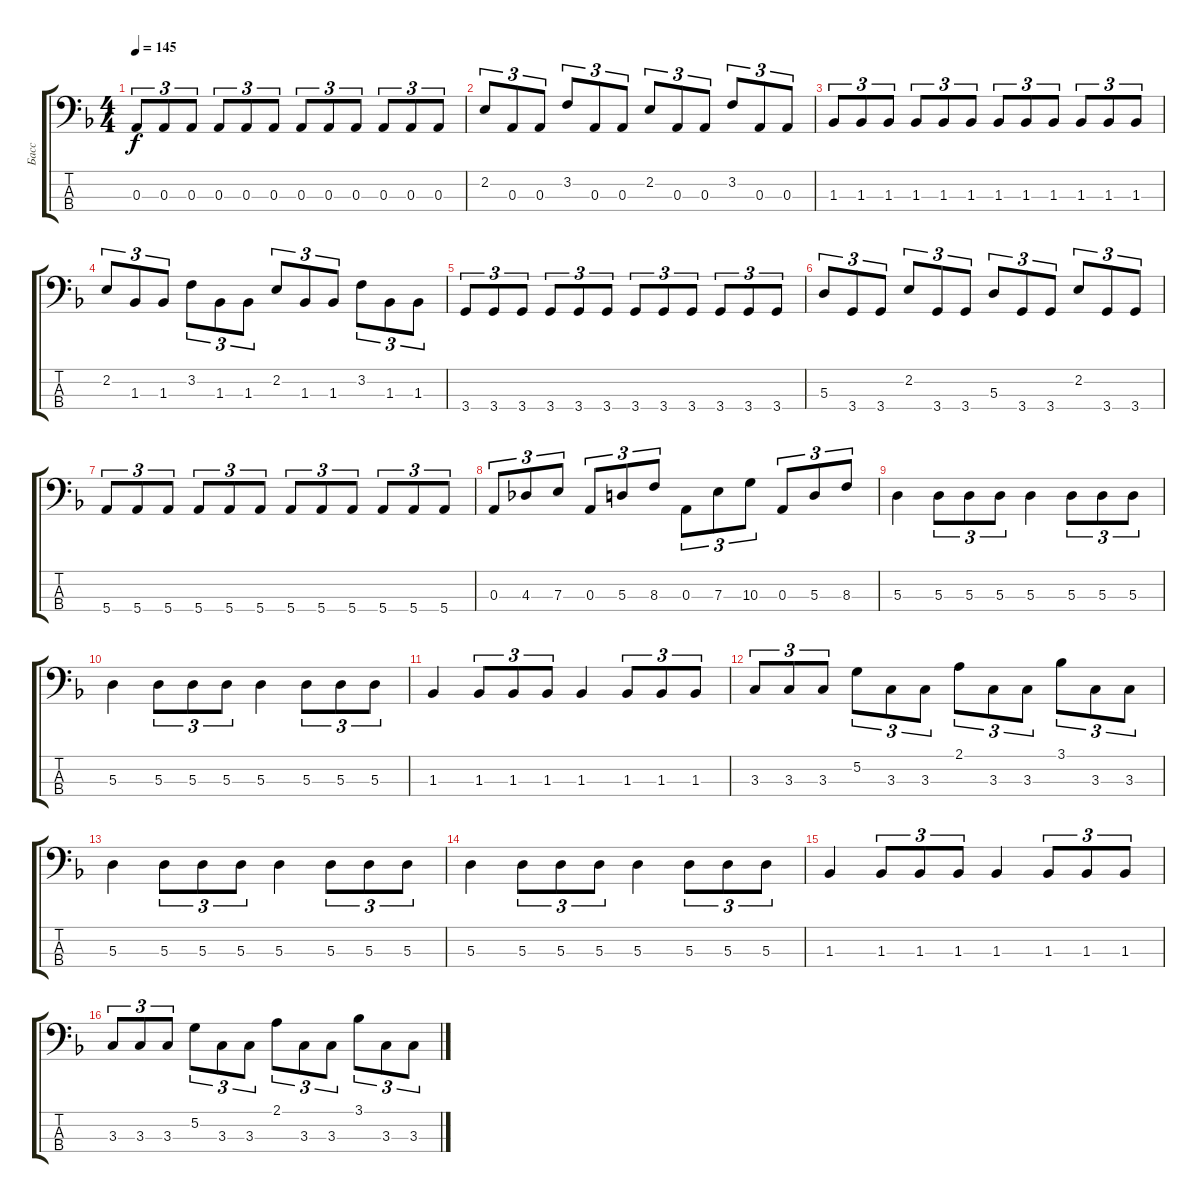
\track ("Басс" "Басс") {instrument electricbassfinger}
\staff {score tabs}
\tuning (G2 D2 A1 E1) {hide}
\ts (4 4)
\tempo 145
\clef f4
\ks dminor
0.3.8{tu (3 2) dy f} 0.3.8{tu (3 2)} 0.3.8{tu (3 2)} 0.3.8{tu (3 2)} 0.3.8{tu (3 2)} 0.3.8{tu (3 2)} 0.3.8{tu (3 2)} 0.3.8{tu (3 2)} 0.3.8{tu (3 2)} 0.3.8{tu (3 2)} 0.3.8{tu (3 2)} 0.3.8{tu (3 2)} |
2.2.8{tu (3 2)} 0.3.8{tu (3 2)} 0.3.8{tu (3 2)} 3.2.8{tu (3 2)} 0.3.8{tu (3 2)} 0.3.8{tu (3 2)} 2.2.8{tu (3 2)} 0.3.8{tu (3 2)} 0.3.8{tu (3 2)} 3.2.8{tu (3 2)} 0.3.8{tu (3 2)} 0.3.8{tu (3 2)} |
1.3.8{tu (3 2)} 1.3.8{tu (3 2)} 1.3.8{tu (3 2)} 1.3.8{tu (3 2)} 1.3.8{tu (3 2)} 1.3.8{tu (3 2)} 1.3.8{tu (3 2)} 1.3.8{tu (3 2)} 1.3.8{tu (3 2)} 1.3.8{tu (3 2)} 1.3.8{tu (3 2)} 1.3.8{tu (3 2)} |
2.2.8{tu (3 2)} 1.3.8{tu (3 2)} 1.3.8{tu (3 2)} 3.2.8{tu (3 2)} 1.3.8{tu (3 2)} 1.3.8{tu (3 2)} 2.2.8{tu (3 2)} 1.3.8{tu (3 2)} 1.3.8{tu (3 2)} 3.2.8{tu (3 2)} 1.3.8{tu (3 2)} 1.3.8{tu (3 2)} |
3.4.8{tu (3 2)} 3.4.8{tu (3 2)} 3.4.8{tu (3 2)} 3.4.8{tu (3 2)} 3.4.8{tu (3 2)} 3.4.8{tu (3 2)} 3.4.8{tu (3 2)} 3.4.8{tu (3 2)} 3.4.8{tu (3 2)} 3.4.8{tu (3 2)} 3.4.8{tu (3 2)} 3.4.8{tu (3 2)} |
5.3.8{tu (3 2)} 3.4.8{tu (3 2)} 3.4.8{tu (3 2)} 2.2.8{tu (3 2)} 3.4.8{tu (3 2)} 3.4.8{tu (3 2)} 5.3.8{tu (3 2)} 3.4.8{tu (3 2)} 3.4.8{tu (3 2)} 2.2.8{tu (3 2)} 3.4.8{tu (3 2)} 3.4.8{tu (3 2)} |
5.4.8{tu (3 2)} 5.4.8{tu (3 2)} 5.4.8{tu (3 2)} 5.4.8{tu (3 2)} 5.4.8{tu (3 2)} 5.4.8{tu (3 2)} 5.4.8{tu (3 2)} 5.4.8{tu (3 2)} 5.4.8{tu (3 2)} 5.4.8{tu (3 2)} 5.4.8{tu (3 2)} 5.4.8{tu (3 2)} |
0.3.8{tu (3 2)} 4.3.8{tu (3 2)} 7.3.8{tu (3 2)} 0.3.8{tu (3 2)} 5.3.8{tu (3 2)} 8.3.8{tu (3 2)} 0.3.8{tu (3 2)} 7.3.8{tu (3 2)} 10.3.8{tu (3 2)} 0.3.8{tu (3 2)} 5.3.8{tu (3 2)} 8.3.8{tu (3 2)} |
5.3.4 5.3.8{tu (3 2)} 5.3.8{tu (3 2)} 5.3.8{tu (3 2)} 5.3.4 5.3.8{tu (3 2)} 5.3.8{tu (3 2)} 5.3.8{tu (3 2)} |
5.3.4 5.3.8{tu (3 2)} 5.3.8{tu (3 2)} 5.3.8{tu (3 2)} 5.3.4 5.3.8{tu (3 2)} 5.3.8{tu (3 2)} 5.3.8{tu (3 2)} |
1.3.4 1.3.8{tu (3 2)} 1.3.8{tu (3 2)} 1.3.8{tu (3 2)} 1.3.4 1.3.8{tu (3 2)} 1.3.8{tu (3 2)} 1.3.8{tu (3 2)} |
3.3.8{tu (3 2)} 3.3.8{tu (3 2)} 3.3.8{tu (3 2)} 5.2.8{tu (3 2)} 3.3.8{tu (3 2)} 3.3.8{tu (3 2)} 2.1.8{tu (3 2)} 3.3.8{tu (3 2)} 3.3.8{tu (3 2)} 3.1.8{tu (3 2)} 3.3.8{tu (3 2)} 3.3.8{tu (3 2)} |
5.3.4 5.3.8{tu (3 2)} 5.3.8{tu (3 2)} 5.3.8{tu (3 2)} 5.3.4 5.3.8{tu (3 2)} 5.3.8{tu (3 2)} 5.3.8{tu (3 2)} |
5.3.4 5.3.8{tu (3 2)} 5.3.8{tu (3 2)} 5.3.8{tu (3 2)} 5.3.4 5.3.8{tu (3 2)} 5.3.8{tu (3 2)} 5.3.8{tu (3 2)} |
1.3.4 1.3.8{tu (3 2)} 1.3.8{tu (3 2)} 1.3.8{tu (3 2)} 1.3.4 1.3.8{tu (3 2)} 1.3.8{tu (3 2)} 1.3.8{tu (3 2)} |
3.3.8{tu (3 2)} 3.3.8{tu (3 2)} 3.3.8{tu (3 2)} 5.2.8{tu (3 2)} 3.3.8{tu (3 2)} 3.3.8{tu (3 2)} 2.1.8{tu (3 2)} 3.3.8{tu (3 2)} 3.3.8{tu (3 2)} 3.1.8{tu (3 2)} 3.3.8{tu (3 2)} 3.3.8{tu (3 2)}
